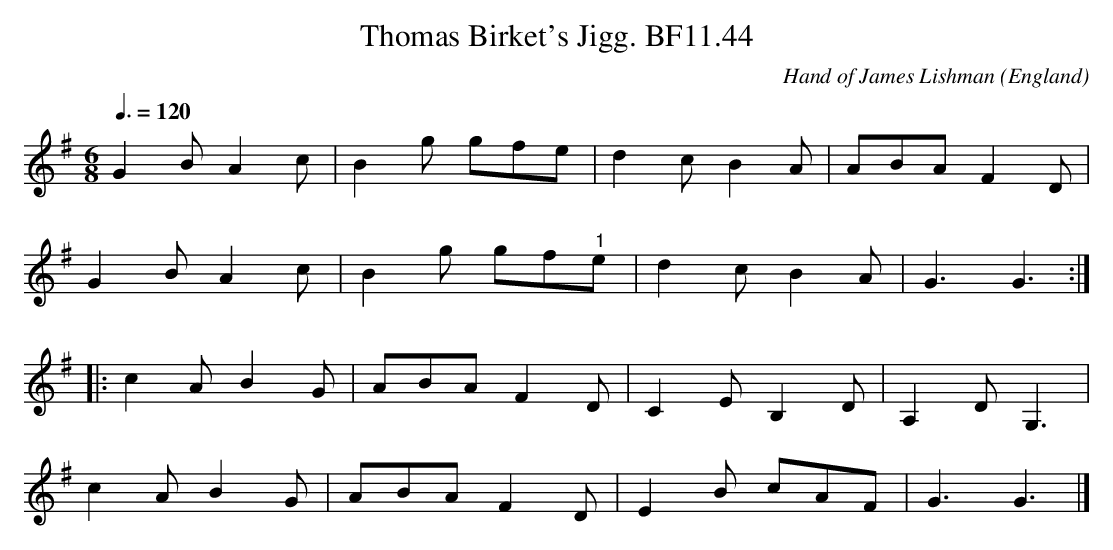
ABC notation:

X:1
T:Thomas Birket's Jigg. BF11.44
C:Hand of James Lishman
L:1/8
M:6/8
O:England
Q:3/8=120
K:G major
G2BA2c|B2g gfe|d2cB2A|ABA F2D|!
G2BA2c|B2g gf"^1"e|d2cB2A|G3G3:|!
|:c2AB2G|ABA F2D|C2EB,2D|A,2DG,3|!
c2AB2G|ABA F2D|E2B cAF|G3G3|]
